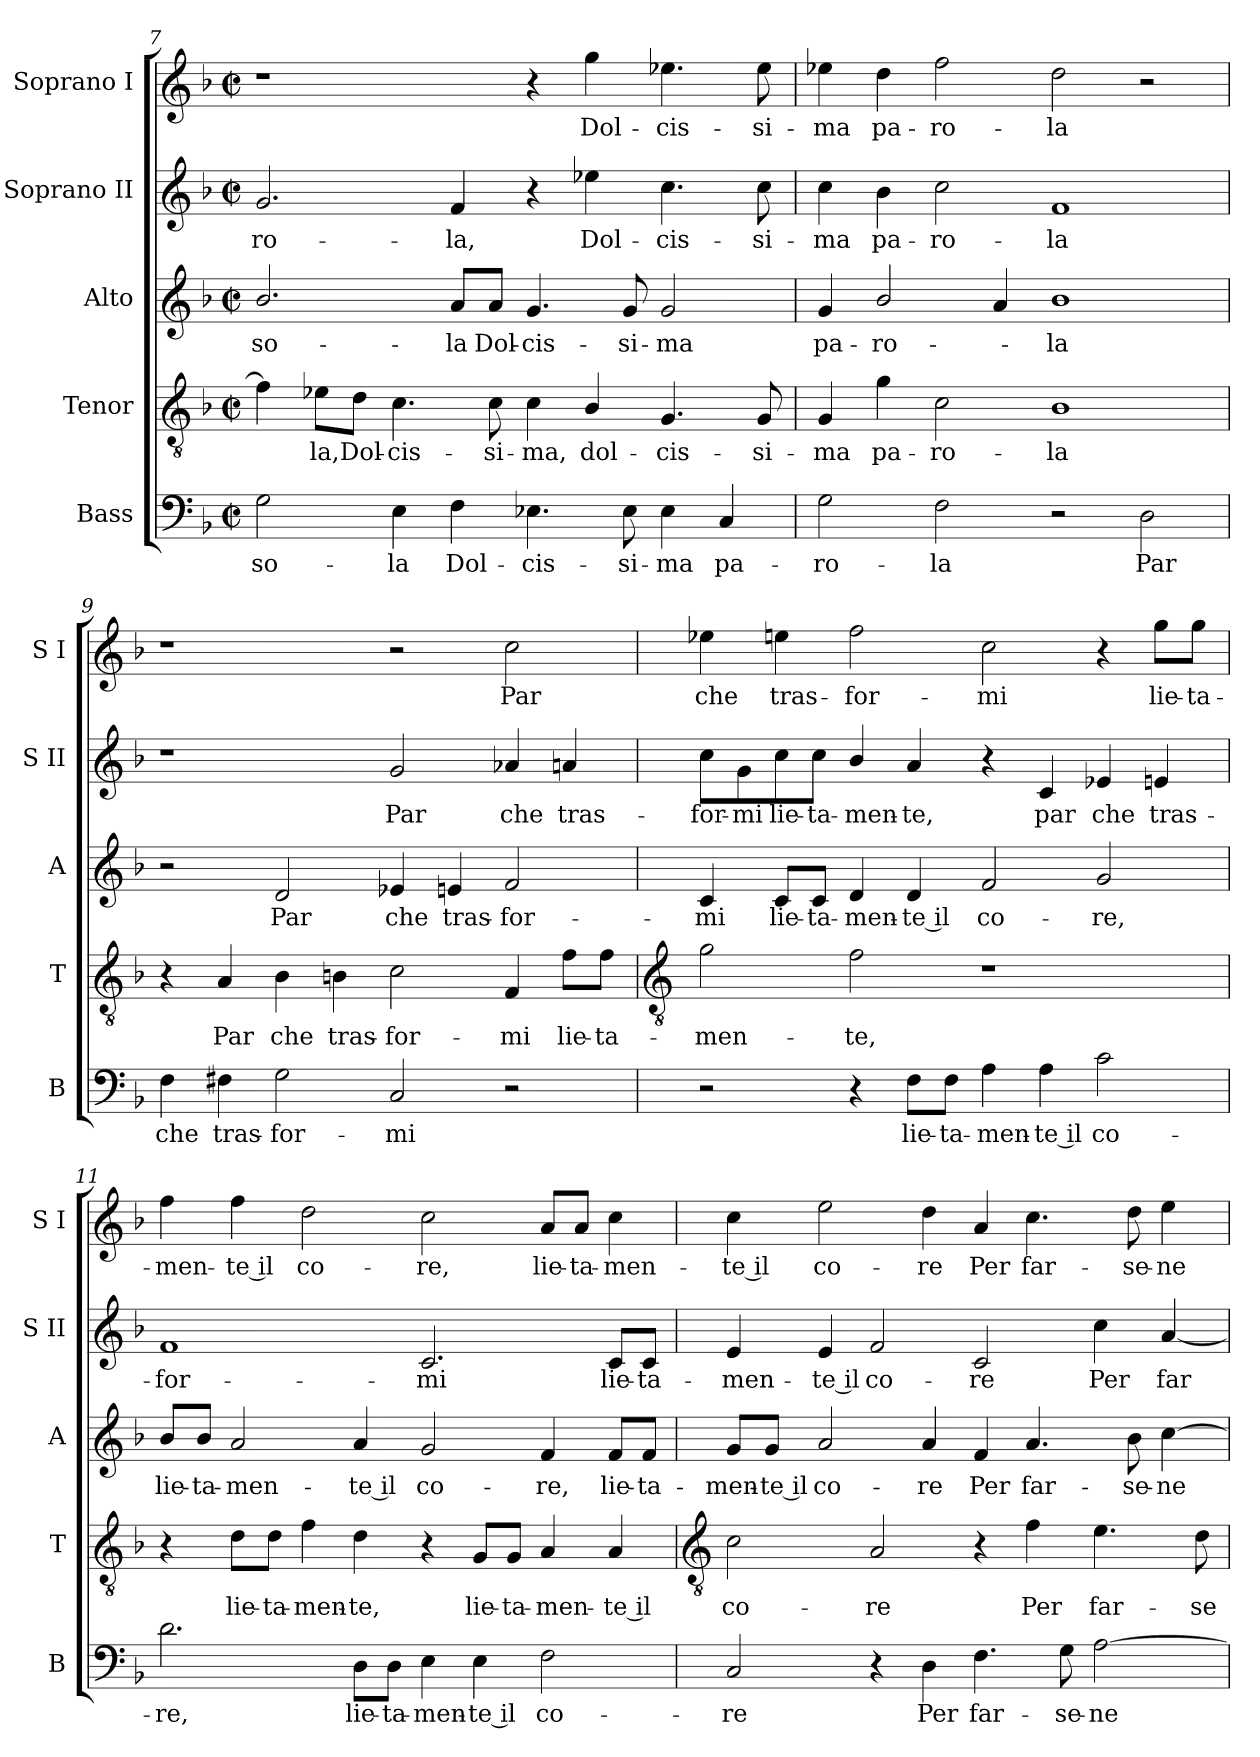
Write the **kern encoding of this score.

**kern	**text	**kern	**text	**kern	**text	**kern	**text	**kern	**text
*part5	*part5	*part4	*part4	*part3	*part3	*part2	*part2	*part1	*part1
*staff5	*staff5	*staff4	*staff4	*staff3	*staff3	*staff2	*staff2	*staff1	*staff1
*I"Bass	*	*I"Tenor	*	*I"Alto	*	*I"Soprano II	*	*I"Soprano I	*
*I'B	*	*I'T	*	*I'A	*	*I'S II	*	*I'S I	*
!!LO:LB:g=z
*clefF4	*	*clefGv2	*	*clefG2	*	*clefG2	*	*clefG2	*
*k[b-]	*	*k[b-]	*	*k[b-]	*	*k[b-]	*	*k[b-]	*
*F:	*	*F:	*	*F:	*	*F:	*	*F:	*
*M4/2	*	*M4/2	*	*M4/2	*	*M4/2	*	*M4/2	*
*met(c|)	*	*met(c|)	*	*met(c|)	*	*met(c|)	*	*met(c|)	*
=7	=7	=7	=7	=7	=7	=7	=7	=7	=7
!	!LO:LY:b	!	!	!	!LO:LY:b	!	!LO:LY:b	!	!
2G	so-	4f]	.	2.b-/	so-	2.g	-ro-	1r	.
!	!	!	!LO:LY:b	!	!	!	!	!	!
.	.	8e-X\L	la,	.	.	.	.	.	.
!	!	!	!LO:LY:b	!	!	!	!	!	!
.	.	8d\J	Dol-	.	.	.	.	.	.
!	!LO:LY:b	!	!LO:LY:b	!	!	!	!	!	!
4E	-la	4.c	-cis-	.	.	.	.	.	.
!	!LO:LY:b	!	!	!	!LO:LY:b	!	!LO:LY:b	!	!
4F	Dol-	.	.	8a/L	-la	4f	-la,	.	.
!	!	!	!LO:LY:b	!	!LO:LY:b	!	!	!	!
.	.	8c	-si-	8a/J	Dol-	.	.	.	.
!	!LO:LY:b	!	!LO:LY:b	!	!LO:LY:b	!	!	!	!
4.E-X	-cis-	4c	-ma,	4.g	-cis-	4r	.	4r	.
!	!	!	!LO:LY:b	!	!	!	!LO:LY:b	!	!LO:LY:b
.	.	4B-/	dol-	.	.	4ee-X	Dol-	4gg	Dol-
!	!LO:LY:b	!	!	!	!LO:LY:b	!	!	!	!
8E-	-si-	.	.	8g	-si-	.	.	.	.
!	!LO:LY:b	!	!LO:LY:b	!	!LO:LY:b	!	!LO:LY:b	!	!LO:LY:b
4E-	-ma	4.G	-cis-	2g	-ma	4.cc	-cis-	4.ee-X	-cis-
!	!LO:LY:b	!	!	!	!	!	!	!	!
4C	pa-	.	.	.	.	.	.	.	.
!	!	!	!LO:LY:b	!	!	!	!LO:LY:b	!	!LO:LY:b
.	.	8G	-si-	.	.	8cc	-si-	8ee-	-si-
=8	=8	=8	=8	=8	=8	=8	=8	=8	=8
!	!LO:LY:b	!	!LO:LY:b	!	!LO:LY:b	!	!LO:LY:b	!	!LO:LY:b
2G	-ro-	4G	-ma	4g	pa-	4cc	-ma	4ee-X	-ma
!	!	!	!LO:LY:b	!	!LO:LY:b	!	!LO:LY:b	!	!LO:LY:b
.	.	4g	pa-	2b-/	-ro-	4b-	pa-	4dd	pa-
!	!LO:LY:b	!	!LO:LY:b	!	!	!	!LO:LY:b	!	!LO:LY:b
2F	-la	2c	-ro-	.	.	2cc	-ro-	2ff	-ro-
.	.	.	.	4a	.	.	.	.	.
!	!	!	!LO:LY:b	!	!LO:LY:b	!	!LO:LY:b	!	!LO:LY:b
2r	.	1B-/	-la	1b-/	-la	1f	-la	2dd	-la
!	!LO:LY:b	!	!	!	!	!	!	!	!
2D	Par	.	.	.	.	.	.	2r	.
=9	=9	=9	=9	=9	=9	=9	=9	=9	=9
!	!LO:LY:b	!	!	!	!	!	!	!	!
4F	che	4r	.	2r	.	1r	.	1r	.
!	!LO:LY:b	!	!LO:LY:b	!	!	!	!	!	!
4F#X	tras-	4A	Par	.	.	.	.	.	.
!	!LO:LY:b	!	!LO:LY:b	!	!LO:LY:b	!	!	!	!
2G	-for-	4B-	che	2d	Par	.	.	.	.
!	!	!	!LO:LY:b	!	!	!	!	!	!
.	.	4Bn	tras-	.	.	.	.	.	.
!	!LO:LY:b	!	!LO:LY:b	!	!LO:LY:b	!	!LO:LY:b	!	!
2C	-mi	2c	-for-	4e-X	che	2g	Par	2r	.
!	!	!	!	!	!LO:LY:b	!	!	!	!
.	.	.	.	4en	tras-	.	.	.	.
!	!	!	!LO:LY:b	!	!LO:LY:b	!	!LO:LY:b	!	!LO:LY:b
2r	.	4F	-mi	2f	-for-	4a-X	che	2cc	Par
!	!	!	!LO:LY:b	!	!	!	!LO:LY:b	!	!
.	.	8f\L	lie-	.	.	4an	tras-	.	.
!	!	!	!LO:LY:b	!	!	!	!	!	!
.	.	8f\J	-ta-	.	.	.	.	.	.
!!LO:LB:g=z
=10	=10	=10	=10	=10	=10	=10	=10	=10	=10
*	*	*clefGv2	*	*	*	*	*	*	*
!	!	!	!LO:LY:b	!	!LO:LY:b	!	!LO:LY:b	!	!LO:LY:b
2r	.	2g	-men-	4c	-mi	8cc\L	-for-	4ee-X	che
!	!	!	!	!	!	!	!LO:LY:b	!	!
.	.	.	.	.	.	8g\	-mi	.	.
!	!	!	!	!	!LO:LY:b	!	!LO:LY:b	!	!LO:LY:b
.	.	.	.	8c/L	lie-	8cc\	lie-	4een	tras-
!	!	!	!	!	!LO:LY:b	!	!LO:LY:b	!	!
.	.	.	.	8c/J	-ta-	8cc\J	-ta-	.	.
!	!	!	!LO:LY:b	!	!LO:LY:b	!	!LO:LY:b	!	!LO:LY:b
4r	.	2f	-te,	4d	-men-	4b-/	-men-	2ff	-for-
!	!LO:LY:b	!	!	!	!LO:LY:b	!	!LO:LY:b	!	!
8F\L	lie-	.	.	4d	-te il	4a	-te,	.	.
!	!LO:LY:b	!	!	!	!	!	!	!	!
8F\J	-ta-	.	.	.	.	.	.	.	.
!	!LO:LY:b	!	!	!	!LO:LY:b	!	!	!	!LO:LY:b
4A	-men-	1r	.	2f	co-	4r	.	2cc	-mi
!	!LO:LY:b	!	!	!	!	!	!LO:LY:b	!	!
4A	-te il	.	.	.	.	4c	par	.	.
!	!LO:LY:b	!	!	!	!LO:LY:b	!	!LO:LY:b	!	!
2c	co-	.	.	2g	-re,	4e-X	che	4r	.
!	!	!	!	!	!	!	!LO:LY:b	!	!LO:LY:b
.	.	.	.	.	.	4en	tras-	8gg\L	lie-
!	!	!	!	!	!	!	!	!	!LO:LY:b
.	.	.	.	.	.	.	.	8gg\J	-ta-
=11	=11	=11	=11	=11	=11	=11	=11	=11	=11
!	!LO:LY:b	!	!	!	!LO:LY:b	!	!LO:LY:b	!	!LO:LY:b
2.d	-re,	4r	.	8b-/L	lie-	1f	-for-	4ff	-men-
!	!	!	!	!	!LO:LY:b	!	!	!	!
.	.	.	.	8b-/J	-ta-	.	.	.	.
!	!	!	!LO:LY:b	!	!LO:LY:b	!	!	!	!LO:LY:b
.	.	8d\L	lie-	2a	-men-	.	.	4ff	-te il
!	!	!	!LO:LY:b	!	!	!	!	!	!
.	.	8d\J	-ta-	.	.	.	.	.	.
!	!	!	!LO:LY:b	!	!	!	!	!	!LO:LY:b
.	.	4f	-men-	.	.	.	.	2dd	co-
!	!LO:LY:b	!	!LO:LY:b	!	!LO:LY:b	!	!	!	!
8D\L	lie-	4d	-te,	4a	-te il	.	.	.	.
!	!LO:LY:b	!	!	!	!	!	!	!	!
8D\J	-ta-	.	.	.	.	.	.	.	.
!	!LO:LY:b	!	!	!	!LO:LY:b	!	!LO:LY:b	!	!LO:LY:b
4E	-men-	4r	.	2g	co-	2.c	-mi	2cc	-re,
!	!LO:LY:b	!	!LO:LY:b	!	!	!	!	!	!
4E	-te il	8G/L	lie-	.	.	.	.	.	.
!	!	!	!LO:LY:b	!	!	!	!	!	!
.	.	8G/J	-ta-	.	.	.	.	.	.
!	!LO:LY:b	!	!LO:LY:b	!	!LO:LY:b	!	!	!	!LO:LY:b
2F	co-	4A	-men-	4f	-re,	.	.	8a/L	lie-
!	!	!	!	!	!	!	!	!	!LO:LY:b
.	.	.	.	.	.	.	.	8a/J	-ta-
!	!	!	!LO:LY:b	!	!LO:LY:b	!	!LO:LY:b	!	!LO:LY:b
.	.	4A	-te il	8f/L	lie-	8c/L	lie-	4cc	-men-
!	!	!	!	!	!LO:LY:b	!	!LO:LY:b	!	!
.	.	.	.	8f/J	-ta-	8c/J	-ta-	.	.
!!LO:LB:g=z
=12	=12	=12	=12	=12	=12	=12	=12	=12	=12
*	*	*clefGv2	*	*	*	*	*	*	*
!	!LO:LY:b	!	!LO:LY:b	!	!LO:LY:b	!	!LO:LY:b	!	!LO:LY:b
2C	-re	2c	co-	8g/L	-men-	4e	-men-	4cc	-te il
!	!	!	!	!	!LO:LY:b	!	!	!	!
.	.	.	.	8g/J	-te il	.	.	.	.
!	!	!	!	!	!LO:LY:b	!	!LO:LY:b	!	!LO:LY:b
.	.	.	.	2a	co-	4e	-te il	2ee	co-
!	!	!	!LO:LY:b	!	!	!	!LO:LY:b	!	!
4r	.	2A	-re	.	.	2f	co-	.	.
!	!LO:LY:b	!	!	!	!LO:LY:b	!	!	!	!LO:LY:b
4D	Per	.	.	4a	-re	.	.	4dd	-re
!	!LO:LY:b	!	!	!	!LO:LY:b	!	!LO:LY:b	!	!LO:LY:b
4.F	far-	4r	.	4f	Per	2c	-re	4a	Per
!	!	!	!LO:LY:b	!	!LO:LY:b	!	!	!	!LO:LY:b
.	.	4f	Per	4.a	far-	.	.	4.cc	far-
!	!LO:LY:b	!	!	!	!	!	!	!	!
8G	-se-	.	.	.	.	.	.	.	.
!	!LO:LY:b	!	!LO:LY:b	!	!	!	!LO:LY:b	!	!
[2A	-ne	4.e	far-	.	.	4cc	Per	.	.
!	!	!	!	!	!LO:LY:b	!	!	!	!LO:LY:b
.	.	.	.	8b-	-se-	.	.	8dd	-se-
!	!	!	!	!	!LO:LY:b	!	!LO:LY:b	!	!LO:LY:b
.	.	.	.	[4cc	-ne	[4a	far-	4ee	-ne
!	!	!	!LO:LY:b	!	!	!	!	!	!
.	.	8d	-se-	.	.	.	.	.	.
=	=	=	=	=	=	=	=	=	=
*-	*-	*-	*-	*-	*-	*-	*-	*-	*-
